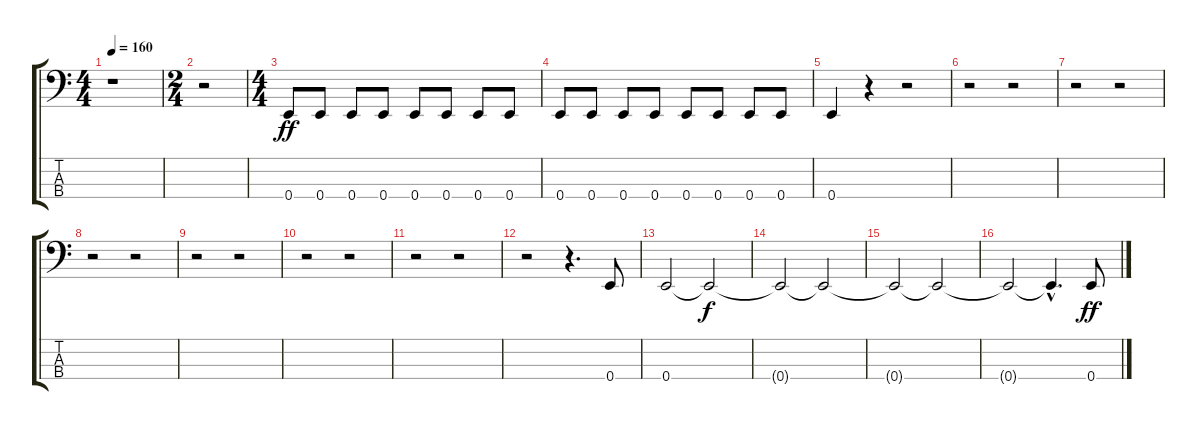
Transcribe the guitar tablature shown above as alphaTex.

\track "" {instrument electricbasspick}
\staff {score tabs}
\tuning (G2 D2 A1 E1) {hide}
\ts (4 4)
\tempo 160
\clef f4
\ks c
r.1{dy ff instrument electricbasspick} |
\ts (2 4)
r.2 |
\ts (4 4)
0.4.8 0.4.8 0.4.8 0.4.8 0.4.8 0.4.8 0.4.8 0.4.8 |
0.4.8 0.4.8 0.4.8 0.4.8 0.4.8 0.4.8 0.4.8 0.4.8 |
0.4.4 r.4 r.2 |
r.2 r.2 |
r.2 r.2 |
r.2 r.2 |
r.2 r.2 |
r.2 r.2 |
r.2 r.2 |
r.2 r.4{d} 0.4.8 |
0.4.2 0.4{t}.2{dy f} |
0.4{t}.2 0.4{t}.2 |
0.4{t}.2 0.4{t}.2 |
0.4{t}.2 0.4{hac t}.4{d} 0.4.8{dy ff}
